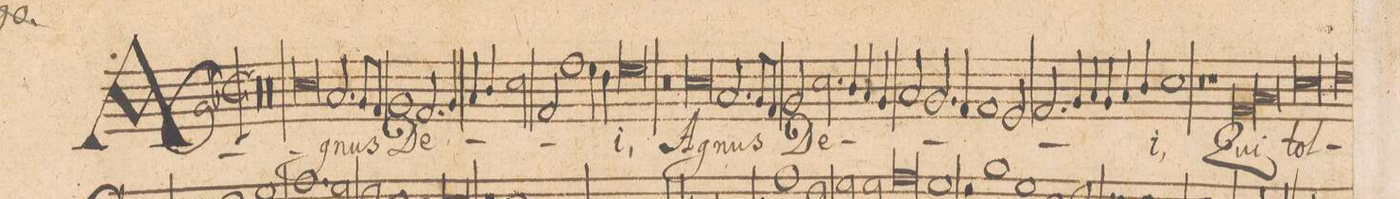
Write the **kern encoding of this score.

**kern	**text
*I"CANTVS.	*
*clefG2	*
*k[b-]	*
*met(C|)	*
*M2/1	*
00r	.
=2-	=2-
=3-	=3-
00r	.
=4-	=4-
=5-	=5-
0cc	A-
=6-	=6-
2.a/	-gnus
8g/L	.
8f/J	.
1g	De-
=7-	=7-
2.f/	.
4g/	.
4a/	.
4b-/	.
*2\right	*
2cc\	.
=8-	=8-
2f/	.
1ff	.
4ee\	.
4dd\	.
=9-	=9-
0ee	-i,
=10-	=10-
0r	.
=11-	=11-
0cc	A-
=12-	=12-
2.a/	-gnus
8g/L	.
8f/J	.
2g/	De-
2.cc\	.
=13-	=13-
4b-/	.
4a/	.
4g/	.
2a/	.
2.g/	.
=14-	=14-
4f/	.
1f	.
2e/	.
=15-	=15-
2.f/	.
4g/	.
4a/	.
4g/	.
4a/	.
4b-/	.
=16-	=16-
1cc	-i,
0r	.
=17-	=17-
1r	.
=18-	=18-
*lig	*
1f	Qui
1a	.
*Xlig	*
=19-	=19-
0cc	tol-
=20-	=20-
0dd	.
=21-	=21-
*-	*-
